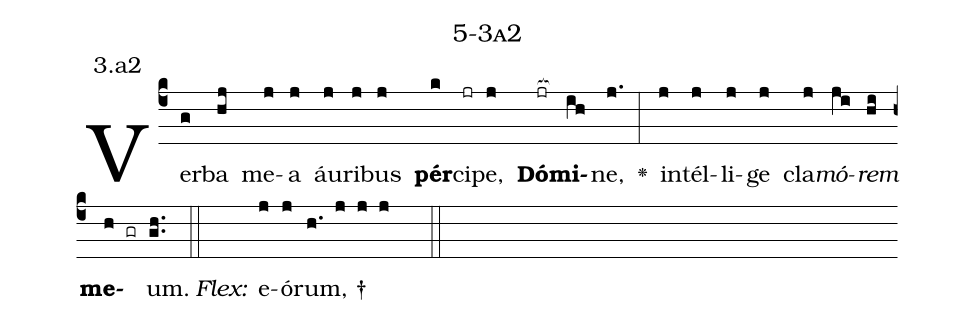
name: 5-3a2;
annotation: 3.a2;
%%
(c4)Ver(g)ba(hj) me(j)a(j) áu(j)ri(j)bus(j) <b>pér</b>(k)ci(jr)pe,(j) <b>Dó</b>(jr[ocb:1{])<b>mi</b>(ih[ocb:0}])ne,(j.) <v>\greheightstar</v>(:) in(j)tél(j)li(j)ge(j) cla(j)<i>mó</i>(ji)<i>rem</i>(hi) <b>me</b>(h gr)um.(gh..) (::)
<i>Flex:</i>()  e(j)ó(j)rum, †(h. j j j  ::)

%E(j) u(j) o(ji) u(hi) a(h) e.(gh..) (::)
